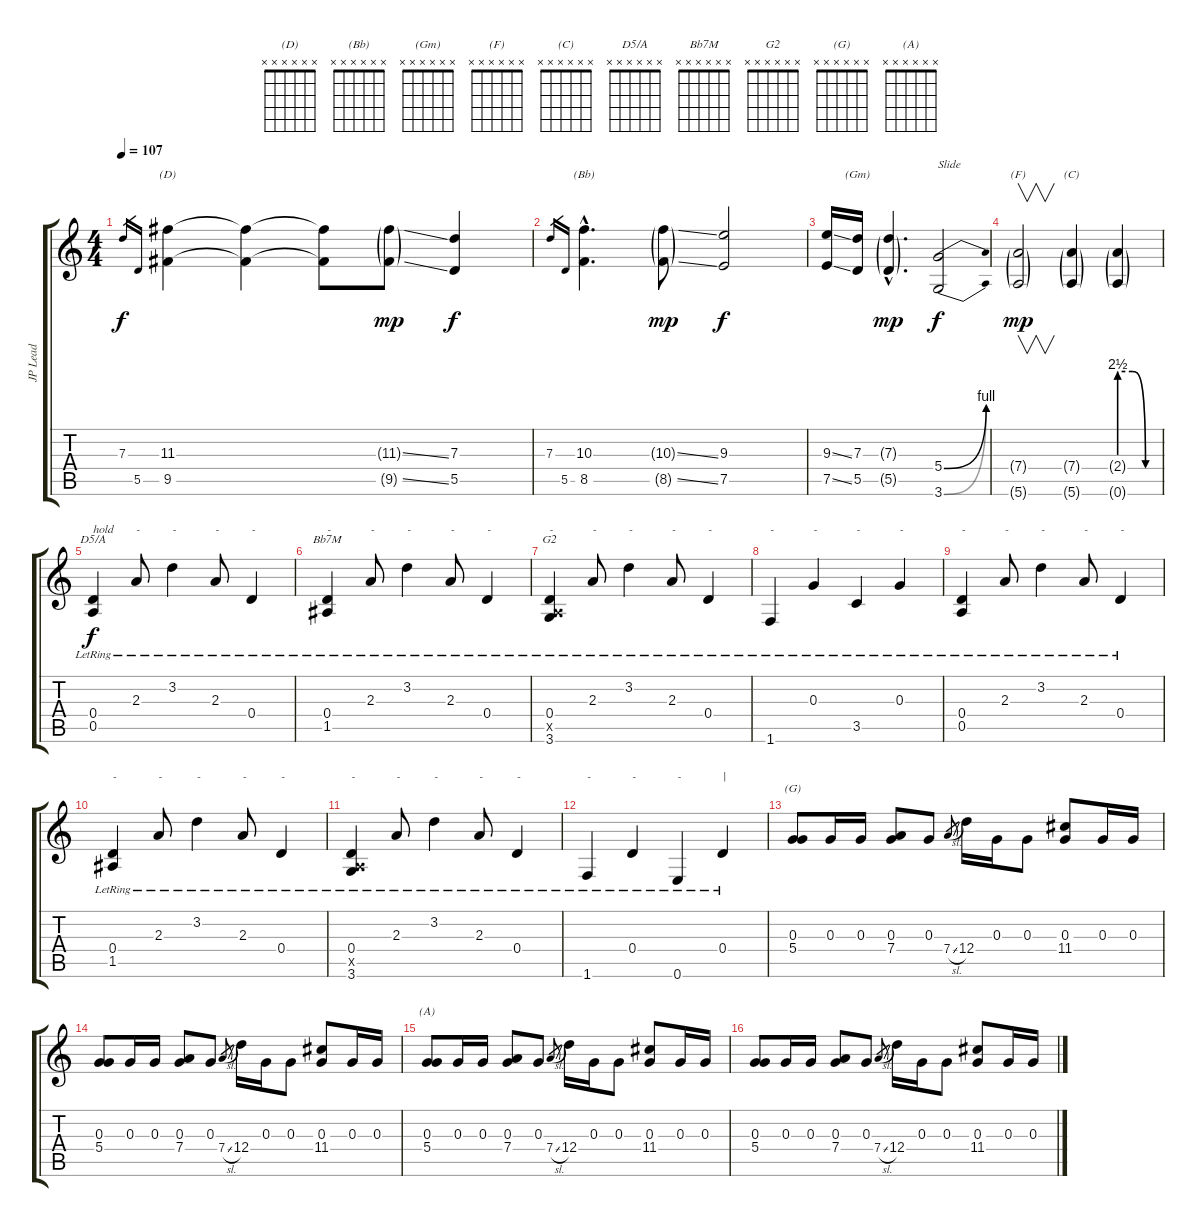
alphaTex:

\track ("JP Lead" "JP Lead") {instrument electricguitarmuted}
\staff {score tabs}
\tuning (E4 B3 G3 D3 A2 E2) {hide}
\chord ("(D)" x x x x x x) {firstfret 0}
\chord ("(Bb)" x x x x x x) {firstfret 0}
\chord ("(Gm)" x x x x x x) {firstfret 0}
\chord ("(F)" x x x x x x) {firstfret 0}
\chord ("(C)" x x x x x x) {firstfret 0}
\chord ("D5/A" x x x x x x) {firstfret 0}
\chord ("Bb7M" x x x x x x) {firstfret 0}
\chord ("G2" x x x x x x) {firstfret 0}
\chord ("(G)" x x x x x x) {firstfret 0}
\chord ("(A)" x x x x x x) {firstfret 0}
\ts (4 4)
\tempo 107
\clef g2
\ks c
7.3.16{gr dy f} 5.5.16{gr} (11.3 9.5).4{ch "(D)"} (11.3{t} 9.5{t}).4 (11.3{t} 9.5{t}).8 (11.3{ss g} 9.5{ss g}).8{dy mp} (7.3 5.5).4{dy f} |
7.3.16{gr} 5.5.16{gr} (10.3{hac} 8.5{hac}).4{d ch "(Bb)"} (10.3{ss g} 8.5{ss g}).8{dy mp} (9.3 7.5).2{dy f} |
(9.3{ss} 7.5{ss}).16 (7.3 5.5).16{ch "(Gm)"} (7.3{g hac} 5.5{g hac}).4{d dy mp} (5.4{be (bend 0 0 60 4)} 3.6{be (bend 0 0 60 4)}).2{txt "Slide" dy f} |
(7.4{g} 5.6{g}).2{v ch "(F)" dy mp} (7.4{g} 5.6{g}).4{ch "(C)"} (2.4{be (custom 0 10 20 10 40 0 60 0) g} 0.6{be (custom 0 10 20 10 40 0 60 0) g}).4 |
(0.4{lr} 0.5{lr}).4{ch "D5/A" txt "hold" dy f instrument electricguitarclean} 2.3{lr}.8{txt "-"} 3.2{lr}.4{txt "-"} 2.3{lr}.8{txt "-"} 0.4{lr}.4{txt "-"} |
(0.4{lr} 1.5{lr}).4{ch "Bb7M" txt "-"} 2.3{lr}.8{txt "-"} 3.2{lr}.4{txt "-"} 2.3{lr}.8{txt "-"} 0.4{lr}.4{txt "-"} |
(0.4{lr} 0.5{x} 3.6{lr}).4{ch "G2" txt "-"} 2.3{lr}.8{txt "-"} 3.2{lr}.4{txt "-"} 2.3{lr}.8{txt "-"} 0.4{lr}.4{txt "-"} |
1.6{lr}.4{txt "-"} 0.3{lr}.4{txt "-"} 3.5{lr}.4{txt "-"} 0.3{lr}.4{txt "-"} |
(0.4{lr} 0.5{lr}).4{txt "-"} 2.3{lr}.8{txt "-"} 3.2{lr}.4{txt "-"} 2.3{lr}.8{txt "-"} 0.4{lr}.4{txt "-"} |
(0.4{lr} 1.5{lr}).4{txt "-"} 2.3{lr}.8{txt "-"} 3.2{lr}.4{txt "-"} 2.3{lr}.8{txt "-"} 0.4{lr}.4{txt "-"} |
(0.4{lr} 0.5{x} 3.6{lr}).4{txt "-"} 2.3{lr}.8{txt "-"} 3.2{lr}.4{txt "-"} 2.3{lr}.8{txt "-"} 0.4{lr}.4{txt "-"} |
1.6{lr}.4{txt "-"} 0.4{lr}.4{txt "-"} 0.6{lr}.4{txt "-"} 0.4{lr}.4{txt "|"} |
(0.3 5.4).8{ch "(G)" instrument distortionguitar} 0.3.16 0.3.16 (0.3 7.4).8 0.3.8 7.4{sl}.8{gr} 12.4.16 0.3.16 0.3.8 (0.3 11.4).8 0.3.16 0.3.16 |
(0.3 5.4).8 0.3.16 0.3.16 (0.3 7.4).8 0.3.8 7.4{sl}.8{gr} 12.4.16 0.3.16 0.3.8 (0.3 11.4).8 0.3.16 0.3.16 |
(0.3 5.4).8{ch "(A)"} 0.3.16 0.3.16 (0.3 7.4).8 0.3.8 7.4{sl}.8{gr} 12.4.16 0.3.16 0.3.8 (0.3 11.4).8 0.3.16 0.3.16 |
(0.3 5.4).8 0.3.16 0.3.16 (0.3 7.4).8 0.3.8 7.4{sl}.8{gr} 12.4.16 0.3.16 0.3.8 (0.3 11.4).8 0.3.16 0.3.16
